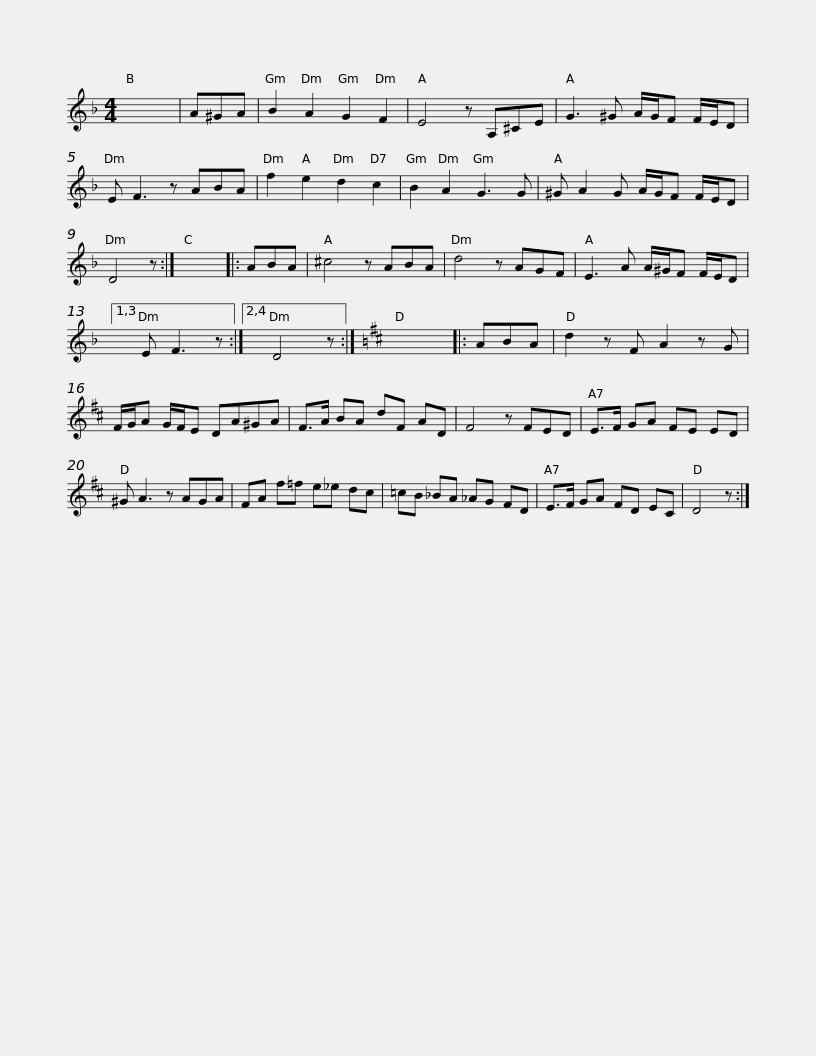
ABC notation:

X:1
L:1/8
M:4/4
I:linebreak $
K:Dmin
V:1 treble
V:1
 x8 | A^GA | B2 A2 G2 F2 | E4 z A,^CE | G3 ^G A/G/F F/E/D | %5
 E F3 z ABA |$ f2 e2 d2 c2 | B2 A2 G3 G | ^G A2 G A/G/F F/E/D | D4 z :| %10
 x8 |: ABA | ^c4 z ABA |$ d4 z AGF | E3 A A/^G/F F/E/D |1,3 %15
 E F3 z :|2,4 D4 z :|[K:D] x8 |: ABA | d2 z F A2 z G |$ %20
 F/G/A G/F/E DA^GA | F>A BA dF AD | F4 z FED | E>F GA FE ED | ^G A3 z AGA |$ %25
 FA f=f e_e dc | =cB _BA _AG FD | E>F GA FD EC | D4 z :| %29
